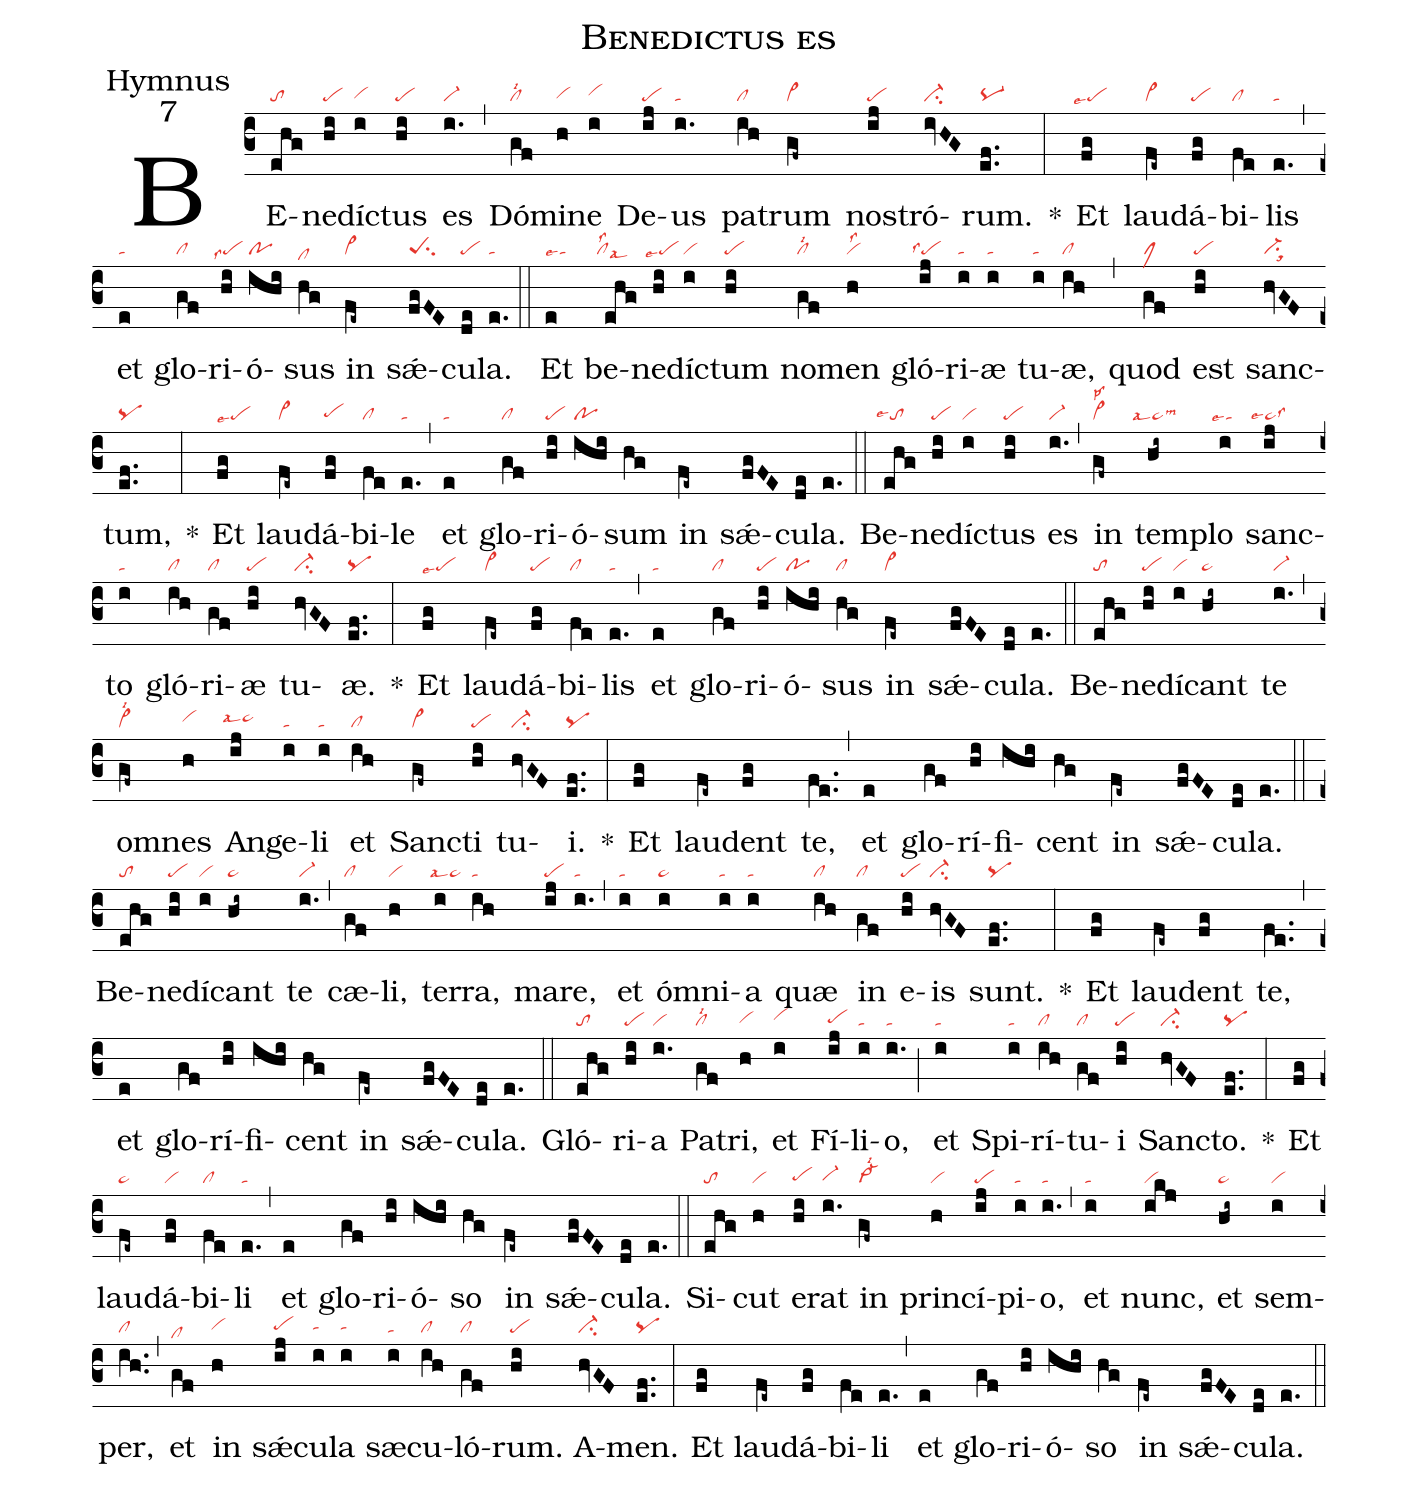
name: Benedictus es;
office-part: Hymnus;
mode: 7;
nabc-lines: 1;
%%
(c3)
BE(ehg|to)ne(hi|pe)díc(i|vihg)tus(hi|pe) es(i.|vi-) (,)
Dó(gf|cllsi2)mi(h|vihg)ne(i|vihh) De(ij|pe)us(i.|ta) pa(ih|cl)trum(gf~|vi>) nos(ij|pe)tró(ivHG|ci-)rum.(e.f.|pq-) *(:)
Et(fg|``pelse7) lau(fe~|vi>)dá(fg|pe)bi(fe|cl)lis(e.|ta) (,)
et(e|ta) glo(gf|cl)ri(hi|``pelss7)ó(ihi|po)sus(hg|clhd) in(fe~|vi>) sǽ(fgFE|peSsu2)cu(de|pe)la.(e.|ta) (::)
Et(e|talse4) be(ehg|``cllss2lsal9)ne(hi|``pelse7)díc(i|vi)tum(hi|pe) no(gf|cllsi2)men(h|vilss2) gló(ij|``pelss4)ri(i|ta)æ(i|ta) tu(i|ta)æ,(ih|cl) (,)
quod(gf|clM) est(hi|pe) sanc(hvGF|vi-su1sux1)tum,(e.f.|pq) *(:)
Et(fg|pelse7) lau(fe~|vi>)dá(fg|pehg)bi(fe|cl)le(e.|ta) (,)
et(e|ta) glo(gf|cl)ri(hi|pe)ó(ihi|po)sum(hg) in(fe~) sǽ(fgFE)cu(de)la.(e.) (::)
Be(ehg|``tolse4)ne(hi|pe)díc(i|vi)tus(hi|pe) es(i.|vi-) (,)
in(gf~|vi>lsp2) tem(hi~|````ta>lsal4lsm3)plo(i|``talse4) sanc(ij|```ta>lse4lss3)to(i|ta) gló(ih|cl)ri(gf|cl)æ(hi|pe) tu(hvGF|ci-)æ.(e.f.|pq) *(:)
Et(fg|pelse7) lau(fe~|vi>)dá(fg|pe)bi(fe|cl)lis(e.|ta) (,)
et(e|ta) glo(gf|cl)ri(hi|pe)ó(ihi|po)sus(hg|cl) in(fe~|vi>) sǽ(fgFE)cu(de)la.(e.) (::)
Be(ehg|to)ne(hi|pe)dí(i|vi)cant(hi~|ta>) te(i.|vi-) (,)
om(gf~|vi>lsi2)nes(h|vihh) An(ij|``ta>hhlsal4)ge(i|ta)li(i|ta) et(ih|cl) Sanc(gf~|vi>)ti(hi|pe) tu(hvGF|ci-)i.(e.f.|pq) *(:)
Et(fg) lau(fe~)dent(fg) te,(fe..) (,)
et(e) glo(gf)rí(hi)fi(ihi)cent(hg) in(fe~) sǽ(fgFE)cu(de)la.(e.) (::)
Be(ehg|to)ne(hi|pe)dí(i|vi)cant(hi~|ta>) te(i.|vi-) (,)
cæ(gf|cl)li,(h|vi) ter(i|`ta>lsal4)ra,(ih|ta) ma(ij|pe)re,(i.|ta) (,)
et(i|ta) óm(i|ta>)ni(i|ta)a(i|ta) quæ(ih|cl) in(gf|cl) e(hi|pe)is(hvGF|ci-) sunt.(e.f.|pq) *(:)
Et(fg) lau(fe~)dent(fg) te,(fe..) (,)
et(e) glo(gf)rí(hi)fi(ihi)cent(hg) in(fe~) sǽ(fgFE)cu(de)la.(e.) (::)
Gló(ehg|to)ri(hi|pe)a(i.|vi) Pa(gf|cllsi2)tri,(h|vihg) et(i|vihh) Fí(ij|pehg)li(i|ta)o,(i.|ta) (;)
et(i|ta) Spi(i|ta)rí(ih|cl)tu(gf|cl)i(hi|pe) Sanc(hvGF|ci-)to.(e.f.|pq) *(:)
Et(fg) lau(fe~|ta>)dá(fg|vi)bi(fe|cl)li(e.|ta) (,)
et(e) glo(gf)ri(hi)ó(ihi)so(hg) in(fe~) sǽ(fgFE)cu(de)la.(e.) (::)
Si(ehg|to)cut(h|vi) e(hi|pehg)rat(i.|vi-hg) in(gf~|vi->lsi2) prin(h|vi)cí(ij|pe)pi(i|ta)o,(i.|ta) (,)
et(i|ta) nunc,(ikj|vi) et(hi~|ta>) sem(i|vi)per,(ih..|cl) (,)
et(gf|clhd) in(h|vihg) sǽ(ij|pehg)cu(i|tahg)la(i|tahg) sæ(i|ta)cu(ih|cl)ló(gf|cl)rum.(hi|pe) A(hvGF|ci-)men.(e.f.|pq) (:)
Et(fg) lau(fe~)dá(fg)bi(fe)li(e.) (,)
et(e) glo(gf)ri(hi)ó(ihi)so(hg) in(fe~) sǽ(fgFE)cu(de)la.(e.) (::)
